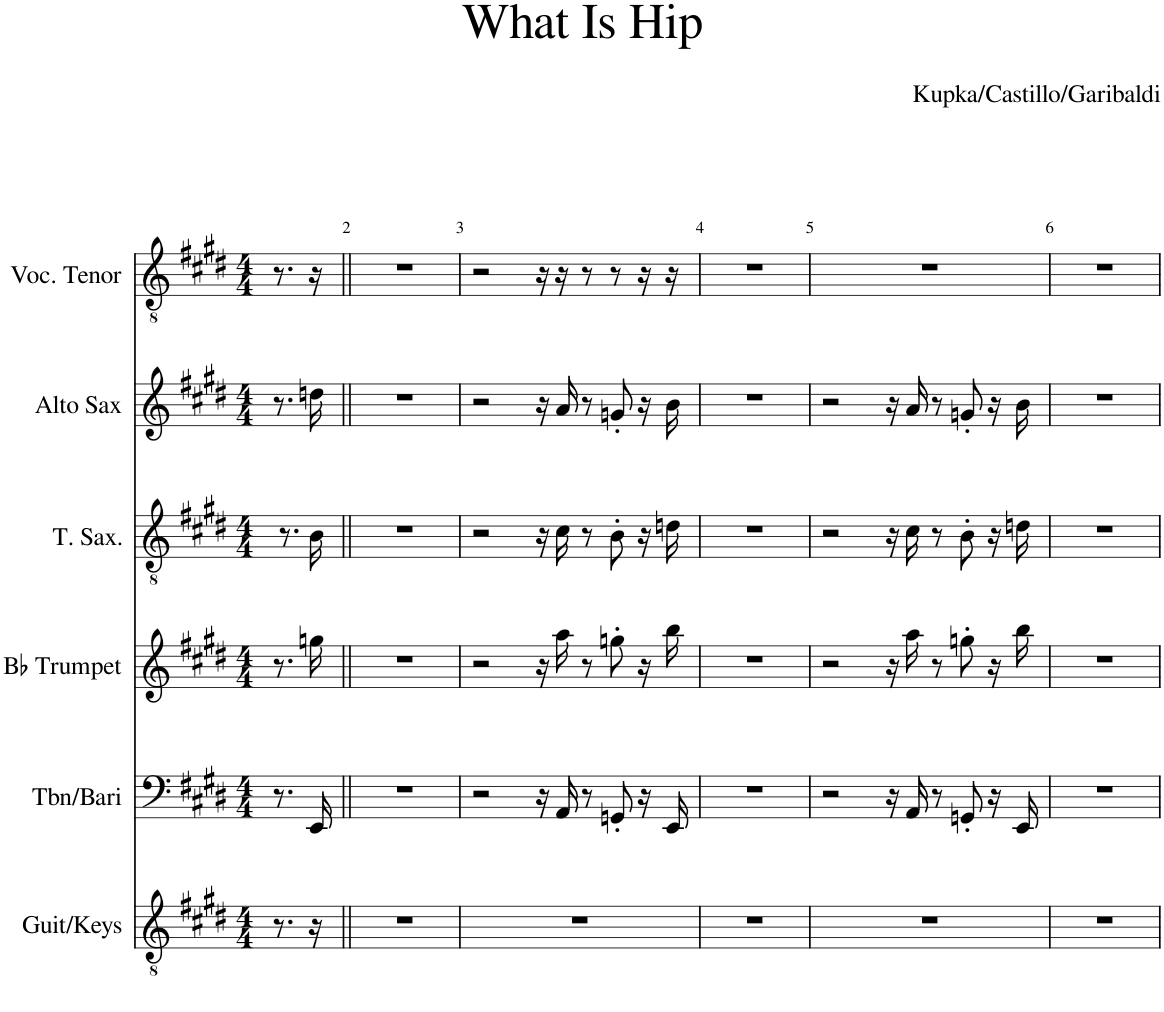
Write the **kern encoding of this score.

**kern	**kern	**kern	**kern	**kern	**kern
*part6	*part5	*part4	*part3	*part2	*part1
*staff6	*staff5	*staff4	*staff3	*staff2	*staff1
*I"Guit/Keys	*I"Tbn/Bari	*I"Bb Trumpet	*I"T. Sax.	*I"Alto Sax	*I"Voc. Tenor
*I'Guit/Keys	*I'Tbn/Bari	*I'Bb Tpt.	*I'T. Sax.	*I'A. Sax.	*I'Voc. Tenor
*clefGv2	*clefF4	*clefG2	*clefGv2	*clefG2	*clefGv2
*	*	*ITrd1c2	*ITrd8c14	*ITrd5c9	*
*k[f#c#g#d#]	*k[f#c#g#d#]	*k[f#c#g#d#]	*k[f#c#g#d#]	*k[f#c#g#d#]	*k[f#c#g#d#]
*M4/4	*M4/4	*M4/4	*M4/4	*M4/4	*M4/4
=1	=1	=1	=1	=1	=1
8.r	8.r	8.r	8.r	8.r	8.r
16r	16EE/	16ggn\	16B\	16ddn\	16r
=2||	=2||	=2||	=2||	=2||	=2||
1r	1r	1r	1r	1r	1r
=3	=3	=3	=3	=3	=3
1r	2r	2r	2r	2r	2r
.	16r	16r	16r	16r	16r
.	16AA/	16aa\	16c#\	16a/	16r
.	8r	8r	8r	8r	8r
.	8GGn'/	8ggn'\	8B'\	8gn'/	8r
.	16r	16r	16r	16r	16r
.	16EE/	16bb\	16dn\	16b\	16r
=4	=4	=4	=4	=4	=4
1r	1r	1r	1r	1r	1r
=5	=5	=5	=5	=5	=5
1r	2r	2r	2r	2r	1r
.	16r	16r	16r	16r	.
.	16AA/	16aa\	16c#\	16a/	.
.	8r	8r	8r	8r	.
.	8GGn'/	8ggn'\	8B'\	8gn'/	.
.	16r	16r	16r	16r	.
.	16EE/	16bb\	16dn\	16b\	.
=6	=6	=6	=6	=6	=6
1r	1r	1r	1r	1r	1r
=	=	=	=	=	=
*-	*-	*-	*-	*-	*-
